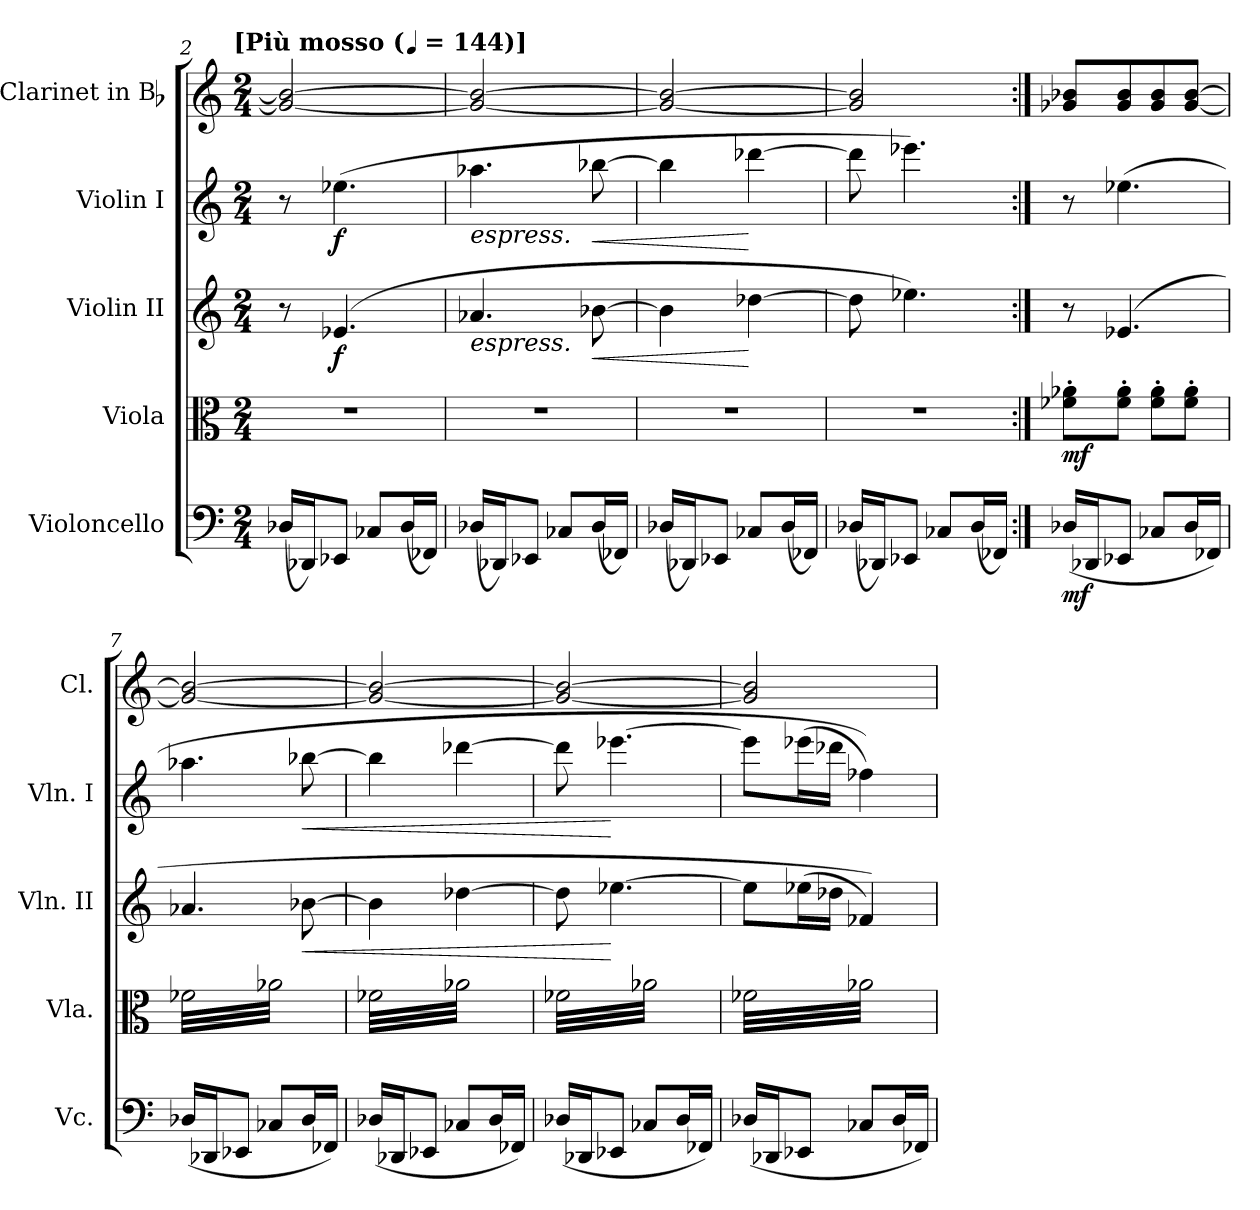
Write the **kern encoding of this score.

**kern	**dynam	**kern	**dynam	**kern	**dynam	**kern	**dynam	**kern
*part5	*part5	*part4	*part4	*part3	*part3	*part2	*part2	*part1
*staff5	*staff5	*staff4	*staff4	*staff3	*staff3	*staff2	*staff2	*staff1
*I"Violoncello	*	*I"Viola	*	*I"Violin II	*	*I"Violin I	*	*I"Clarinet in Bb
*I'Vc.	*	*I'Vla.	*	*I'Vln. II	*	*I'Vln. I	*	*I'Cl.
*clefF4	*	*clefC3	*	*clefG2	*	*clefG2	*	*clefG2
*	*	*	*	*	*	*	*	*ITrd1c2
*k[]	*	*k[]	*	*k[]	*	*k[]	*	*k[b-e-]
!!LO:TX:omd:t=[Più mosso ([quarter] = 144)]
*M2/4	*	*M2/4	*	*M2/4	*	*M2/4	*	*M2/4
*MM144	*	*MM144	*	*MM144	*	*MM144	*	*MM144
=2	=2	=2	=2	=2	=2	=2	=2	=2
(16D-XLL	.	2r	.	8r	.	8r	.	2f-_ 2a-_
16DD-XJ)	.	.	.	.	.	.	.	.
8EE-XJ	.	.	.	(4.e-X	f	(4.ee-X	f	.
8C-XL	.	.	.	.	.	.	.	.
(16D-L	.	.	.	.	.	.	.	.
16FF-XJJ)	.	.	.	.	.	.	.	.
=3	=3	=3	=3	=3	=3	=3	=3	=3
!	!	!	!	!	!	!LO:TX:b:i:t=espress.	!	!
!	!	!	!	!LO:TX:b:i:t=espress.	!	!	!	!
(16D-XLL	.	2r	.	4.a-X	.	4.aa-X	.	2f-_ 2a-_
16DD-XJ)	.	.	.	.	.	.	.	.
8EE-XJ	.	.	.	.	.	.	.	.
8C-XL	.	.	.	.	.	.	.	.
!	!	!	!	!	!LO:HP:b	!	!LO:HP:b	!
(16D-L	.	.	.	[8b-X	<	[8bb-X	<	.
16FF-XJJ)	.	.	.	.	.	.	.	.
=4	=4	=4	=4	=4	=4	=4	=4	=4
(16D-XLL	.	2r	.	4b-]	.	4bb-]	.	2f-_ 2a-_
16DD-XJ)	.	.	.	.	.	.	.	.
8EE-XJ	.	.	.	.	.	.	.	.
8C-XL	.	.	.	[4dd-X	[	[4ddd-X	[	.
(16D-L	.	.	.	.	.	.	.	.
16FF-XJJ)	.	.	.	.	.	.	.	.
=5	=5	=5	=5	=5	=5	=5	=5	=5
(16D-XLL	.	2r	.	8dd-]	.	8ddd-]	.	2f-] 2a-]
16DD-XJ)	.	.	.	.	.	.	.	.
8EE-XJ	.	.	.	4.ee-X)	.	4.eee-X)	.	.
8C-XL	.	.	.	.	.	.	.	.
(16D-L	.	.	.	.	.	.	.	.
16FF-XJJ)	.	.	.	.	.	.	.	.
=6:|!	=6:|!	=6:|!	=6:|!	=6:|!	=6:|!	=6:|!	=6:|!	=6:|!
(16D-XLL	mf	8f-X' 8a-X'L	mf	8r	.	8r	.	8f-X 8a-XL
16DD-XJ	.	.	.	.	.	.	.	.
8EE-XJ	.	8f-' 8a-'J	.	(4.e-X	.	(4.ee-X	.	8f- 8a-
8C-XL	.	8f-' 8a-'L	.	.	.	.	.	8f- 8a-
16D-L	.	8f-' 8a-'J	.	.	.	.	.	[8f- [8a-J
16FF-XJJ)	.	.	.	.	.	.	.	.
=7	=7	=7	=7	=7	=7	=7	=7	=7
*	*	*tremolo	*	*	*	*	*	*
(16D-XLL	.	(32f-XLLL	.	4.a-X	.	4.aa-X	.	2f-_ 2a-_
.	.	32a-X)	.	.	.	.	.	.
16DD-XJ	.	32f-X	.	.	.	.	.	.
.	.	32a-X)	.	.	.	.	.	.
8EE-XJ	.	32f-X	.	.	.	.	.	.
.	.	32a-X)	.	.	.	.	.	.
.	.	32f-X	.	.	.	.	.	.
.	.	32a-X)	.	.	.	.	.	.
8C-XL	.	32f-X	.	.	.	.	.	.
.	.	32a-X)	.	.	.	.	.	.
.	.	32f-X	.	.	.	.	.	.
.	.	32a-X)	.	.	.	.	.	.
!	!	!	!	!	!LO:HP:b	!	!LO:HP:b	!
16D-L	.	32f-X	.	[8b-X	<	[8bb-X	<	.
.	.	32a-X)	.	.	.	.	.	.
16FF-XJJ)	.	32f-X	.	.	.	.	.	.
.	.	32a-X)JJJ	.	.	.	.	.	.
=8	=8	=8	=8	=8	=8	=8	=8	=8
(16D-XLL	.	(32f-XLLL	.	4b-]	.	4bb-]	.	2f-_ 2a-_
.	.	32a-X)	.	.	.	.	.	.
16DD-XJ	.	32f-X	.	.	.	.	.	.
.	.	32a-X)	.	.	.	.	.	.
8EE-XJ	.	32f-X	.	.	.	.	.	.
.	.	32a-X)	.	.	.	.	.	.
.	.	32f-X	.	.	.	.	.	.
.	.	32a-X)	.	.	.	.	.	.
8C-XL	.	32f-X	.	[4dd-X	.	[4ddd-X	.	.
.	.	32a-X)	.	.	.	.	.	.
.	.	32f-X	.	.	.	.	.	.
.	.	32a-X)	.	.	.	.	.	.
16D-L	.	32f-X	.	.	.	.	.	.
.	.	32a-X)	.	.	.	.	.	.
16FF-XJJ)	.	32f-X	.	.	.	.	.	.
.	.	32a-X)JJJ	.	.	.	.	.	.
=9	=9	=9	=9	=9	=9	=9	=9	=9
(16D-XLL	.	(32f-XLLL	.	8dd-]	.	8ddd-]	.	2f-_ 2a-_
.	.	32a-X)	.	.	.	.	.	.
16DD-XJ	.	32f-X	.	.	.	.	.	.
.	.	32a-X)	.	.	.	.	.	.
8EE-XJ	.	32f-X	.	[4.ee-X	[	[4.eee-X	[	.
.	.	32a-X)	.	.	.	.	.	.
.	.	32f-X	.	.	.	.	.	.
.	.	32a-X)	.	.	.	.	.	.
8C-XL	.	32f-X	.	.	.	.	.	.
.	.	32a-X)	.	.	.	.	.	.
.	.	32f-X	.	.	.	.	.	.
.	.	32a-X)	.	.	.	.	.	.
16D-L	.	32f-X	.	.	.	.	.	.
.	.	32a-X)	.	.	.	.	.	.
16FF-XJJ)	.	32f-X	.	.	.	.	.	.
.	.	32a-X)JJJ	.	.	.	.	.	.
=10	=10	=10	=10	=10	=10	=10	=10	=10
(16D-XLL	.	(32f-XLLL	.	8ee-L]	.	8eee-L]	.	2f-] 2a-]
.	.	32a-X)	.	.	.	.	.	.
16DD-XJ	.	32f-X	.	.	.	.	.	.
.	.	32a-X)	.	.	.	.	.	.
8EE-XJ	.	32f-X	.	(16ee-XL	.	(16eee-XL	.	.
.	.	32a-X)	.	.	.	.	.	.
.	.	32f-X	.	16dd-XJJ	.	16ddd-XJJ	.	.
.	.	32a-X)	.	.	.	.	.	.
8C-XL	.	32f-X	.	4f-X))	.	4ff-X))	.	.
.	.	32a-X)	.	.	.	.	.	.
.	.	32f-X	.	.	.	.	.	.
.	.	32a-X)	.	.	.	.	.	.
16D-L	.	32f-X	.	.	.	.	.	.
.	.	32a-X)	.	.	.	.	.	.
16FF-XJJ)	.	32f-X	.	.	.	.	.	.
.	.	32a-X)JJJ	.	.	.	.	.	.
*	*	*Xtremolo	*	*	*	*	*	*
.	.	.	.	.	.	.	.	.
.	.	.	.	.	.	.	.	.
.	.	.	.	.	.	.	.	.
.	.	.	.	.	.	.	.	.
.	.	.	.	.	.	.	.	.
.	.	.	.	.	.	.	.	.
.	.	.	.	.	.	.	.	.
.	.	.	.	.	.	.	.	.
=	=	=	=	=	=	=	=	=
*-	*-	*-	*-	*-	*-	*-	*-	*-
